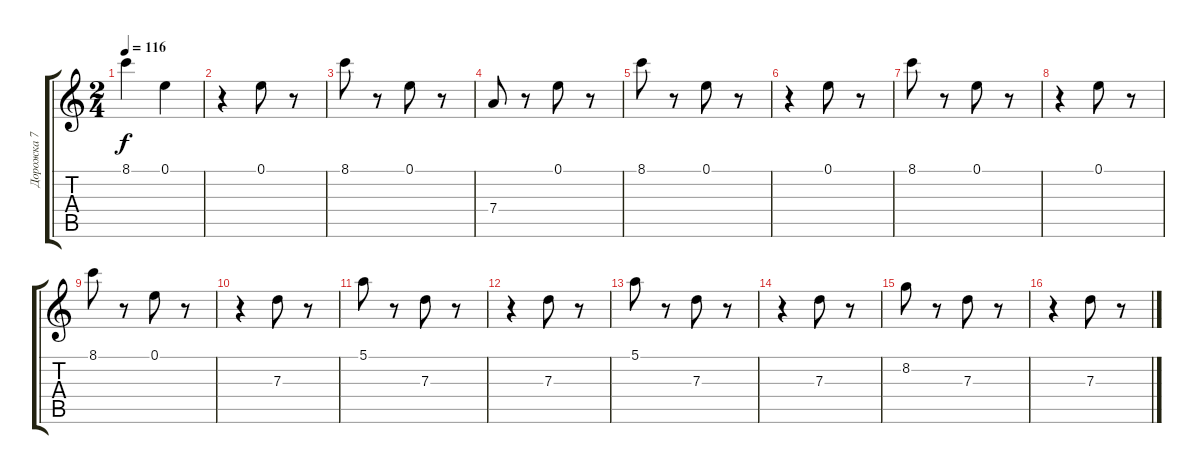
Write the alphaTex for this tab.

\track ("Дорожка 7" "Дорожка 7") {instrument acousticguitarsteel}
\staff {score tabs}
\tuning (E4 B3 G3 D3 A2 E2) {hide}
\ts (2 4)
\tempo 116
\clef g2
\ks c
8.1.4{dy f} 0.1.4 |
r.4 0.1.8 r.8 |
8.1.8 r.8 0.1.8 r.8 |
7.4.8 r.8 0.1.8 r.8 |
8.1.8 r.8 0.1.8 r.8 |
r.4 0.1.8 r.8 |
8.1.8 r.8 0.1.8 r.8 |
r.4 0.1.8 r.8 |
8.1.8 r.8 0.1.8 r.8 |
r.4 7.3.8 r.8 |
5.1.8 r.8 7.3.8 r.8 |
r.4 7.3.8 r.8 |
5.1.8 r.8 7.3.8 r.8 |
r.4 7.3.8 r.8 |
8.2.8 r.8 7.3.8 r.8 |
r.4 7.3.8 r.8
